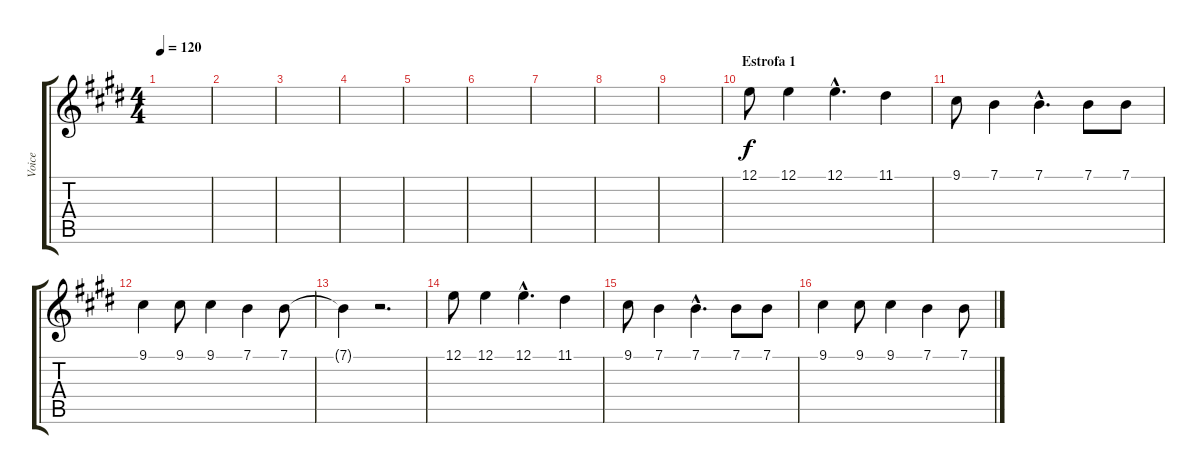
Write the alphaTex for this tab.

\track ("Voice" "Voice") {instrument tenorsax}
\staff {score tabs}
\tuning (E4 B3 G3 D3 A2 E2) {hide}
\ts (4 4)
\tempo 120
\clef g2
\ks e
|
|
|
|
|
|
|
|
|
\section ("" "Estrofa 1")
12.1.8 12.1.4 12.1{hac}.4{d} 11.1.4 |
9.1.8 7.1.4 7.1{hac}.4{d} 7.1.8 7.1.8 |
9.1.4 9.1.8 9.1.4 7.1.4 7.1.8 |
7.1{t}.4 r.2{d} |
12.1.8 12.1.4 12.1{hac}.4{d} 11.1.4 |
9.1.8 7.1.4 7.1{hac}.4{d} 7.1.8 7.1.8 |
9.1.4 9.1.8 9.1.4 7.1.4 7.1.8
